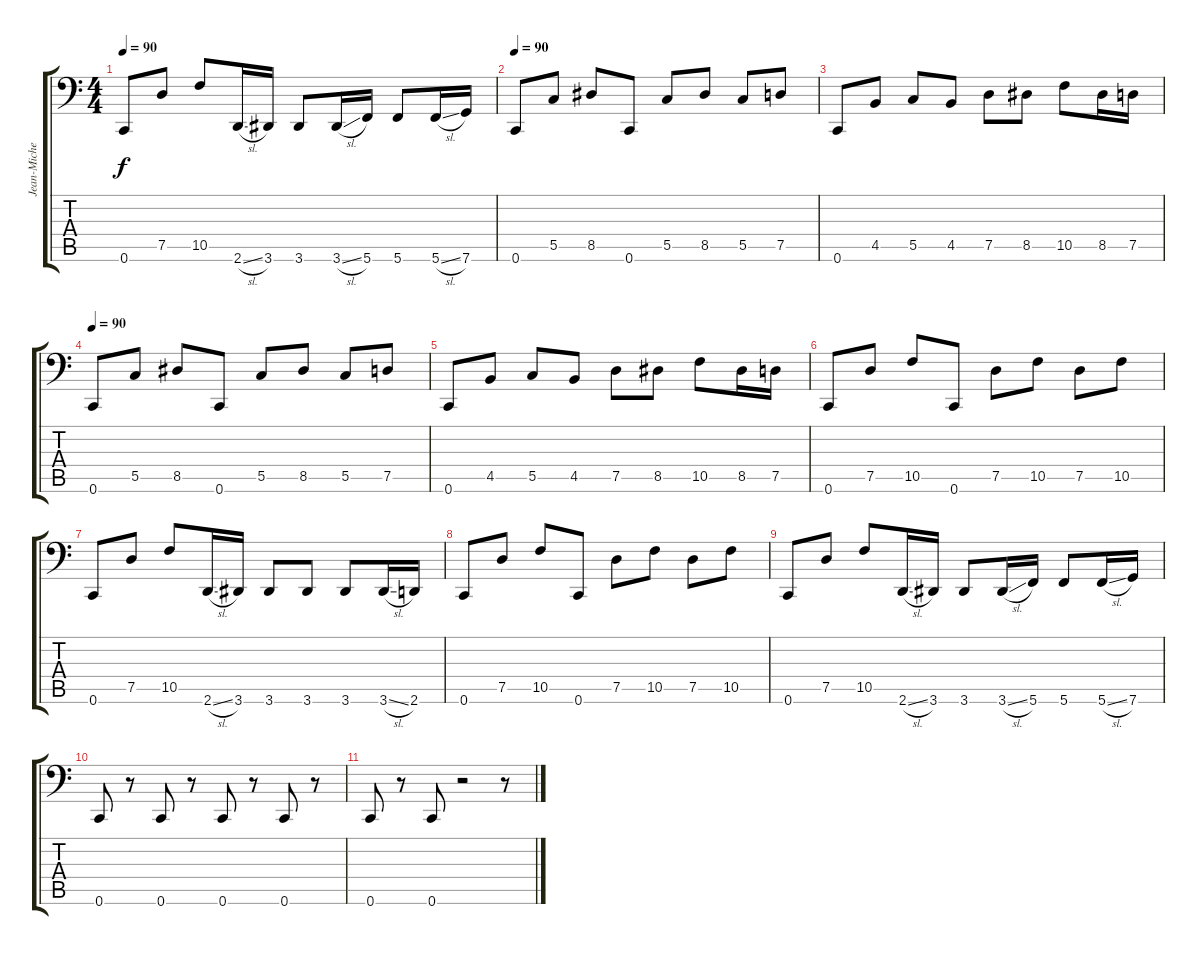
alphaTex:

\track ("Jean-Michel" "Jean-Miche") {instrument electricbassfinger}
\staff {score tabs}
\tuning (D3 A2 F2 C2 G1 C1) {hide}
\ts (4 4)
\tempo 90
\clef f4
\ks c
0.6.8{dy f} 7.5.8 10.5.8 2.6{sl}.16 3.6.16 3.6.8 3.6{sl}.16 5.6.16 5.6.8 5.6{sl}.16 7.6.16 |
\tempo 90
0.6.8 5.5.8 8.5.8 0.6.8 5.5.8 8.5.8 5.5.8 7.5.8 |
0.6.8 4.5.8 5.5.8 4.5.8 7.5.8 8.5.8 10.5.8 8.5.16 7.5.16 |
\tempo 90
0.6.8 5.5.8 8.5.8 0.6.8 5.5.8 8.5.8 5.5.8 7.5.8 |
0.6.8 4.5.8 5.5.8 4.5.8 7.5.8 8.5.8 10.5.8 8.5.16 7.5.16 |
0.6.8 7.5.8 10.5.8 0.6.8 7.5.8 10.5.8 7.5.8 10.5.8 |
0.6.8 7.5.8 10.5.8 2.6{sl}.16 3.6.16 3.6.8 3.6.8 3.6.8 3.6{sl}.16 2.6.16 |
0.6.8 7.5.8 10.5.8 0.6.8 7.5.8 10.5.8 7.5.8 10.5.8 |
0.6.8 7.5.8 10.5.8 2.6{sl}.16 3.6.16 3.6.8 3.6{sl}.16 5.6.16 5.6.8 5.6{sl}.16 7.6.16 |
0.6.8 r.8 0.6.8 r.8 0.6.8 r.8 0.6.8 r.8 |
0.6.8 r.8 0.6.8 r.2 r.8
